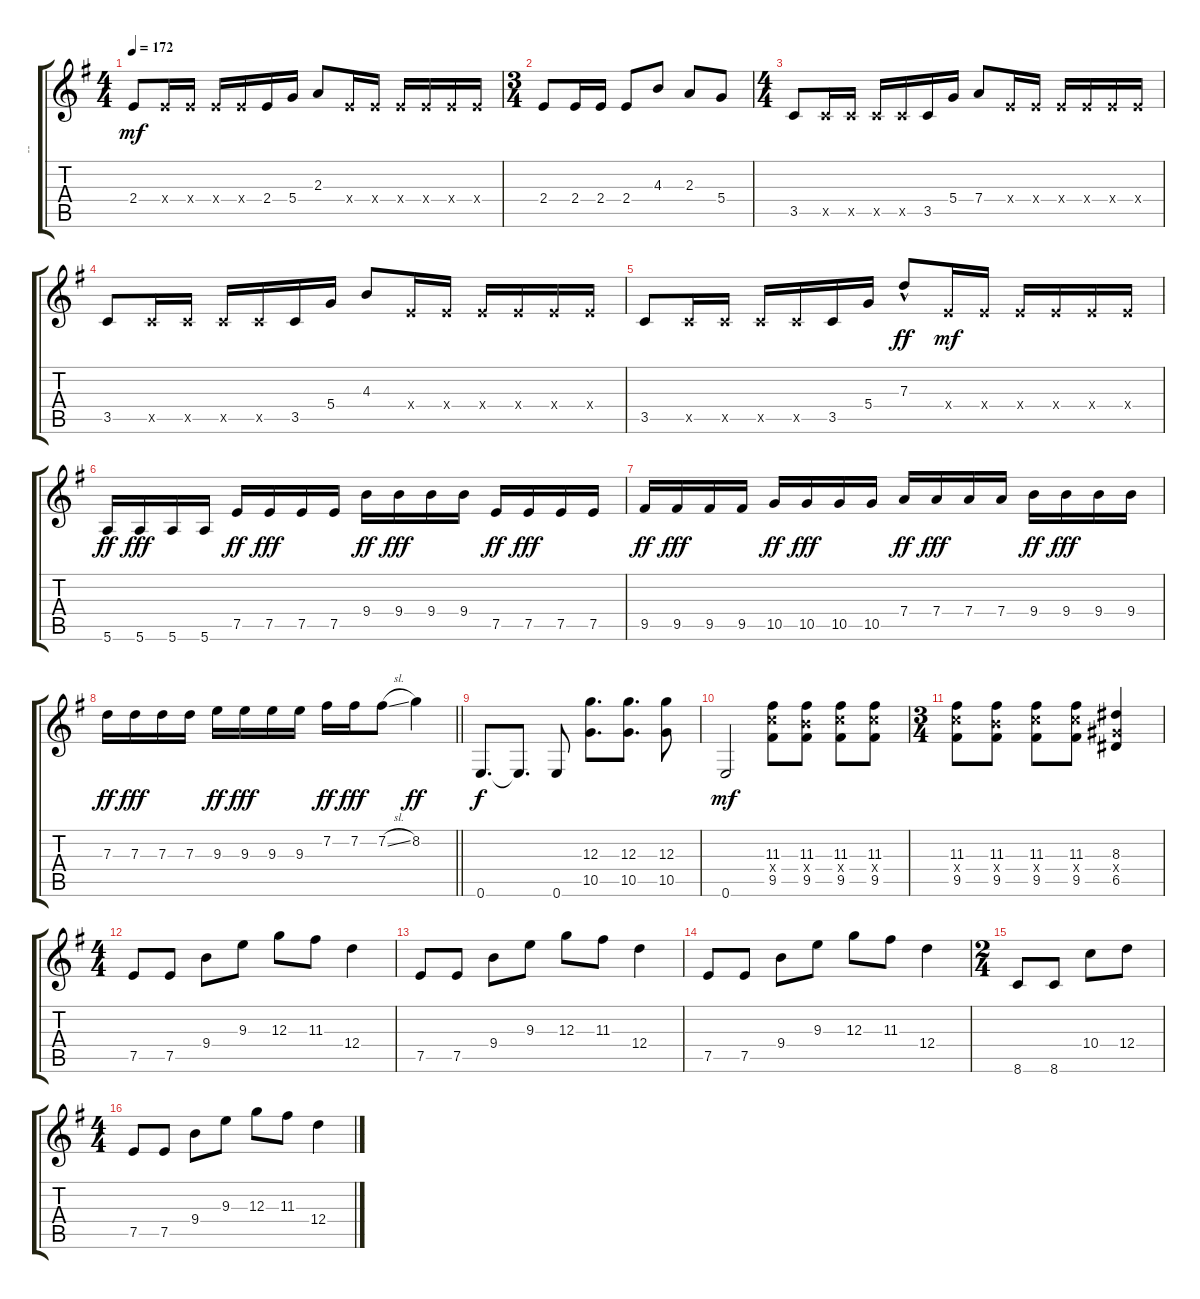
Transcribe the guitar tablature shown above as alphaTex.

\track ("--" "--") {instrument overdrivenguitar}
\staff {score tabs}
\tuning (E4 B3 G3 D3 A2 E2) {hide}
\ts (4 4)
\tempo 172
\clef g2
\ks g
2.4.8{dy mf} 2.4{x}.16 2.4{x}.16 2.4{x}.16 2.4{x}.16 2.4.16 5.4.16 2.3.8 2.4{x}.16 2.4{x}.16 2.4{x}.16 2.4{x}.16 2.4{x}.16 2.4{x}.16 |
\ts (3 4)
2.4.8 2.4.16 2.4.16 2.4.8 4.3.8 2.3.8 5.4.8 |
\ts (4 4)
3.5.8 3.5{x}.16 3.5{x}.16 3.5{x}.16 3.5{x}.16 3.5.16 5.4.16 7.4.8 2.4{x}.16 2.4{x}.16 2.4{x}.16 2.4{x}.16 2.4{x}.16 2.4{x}.16 |
3.5.8 3.5{x}.16 3.5{x}.16 3.5{x}.16 3.5{x}.16 3.5.16 5.4.16 4.3.8 2.4{x}.16 2.4{x}.16 2.4{x}.16 2.4{x}.16 2.4{x}.16 2.4{x}.16 |
3.5.8 3.5{x}.16 3.5{x}.16 3.5{x}.16 3.5{x}.16 3.5.16 5.4.16 7.3{hac}.8{dy ff} 2.4{x}.16{dy mf} 2.4{x}.16 2.4{x}.16 2.4{x}.16 2.4{x}.16 2.4{x}.16 |
5.6.16{dy ff} 5.6.16{dy fff} 5.6.16 5.6.16 7.5.16{dy ff} 7.5.16{dy fff} 7.5.16 7.5.16 9.4.16{dy ff} 9.4.16{dy fff} 9.4.16 9.4.16 7.5.16{dy ff} 7.5.16{dy fff} 7.5.16 7.5.16 |
9.5.16{dy ff} 9.5.16{dy fff} 9.5.16 9.5.16 10.5.16{dy ff} 10.5.16{dy fff} 10.5.16 10.5.16 7.4.16{dy ff} 7.4.16{dy fff} 7.4.16 7.4.16 9.4.16{dy ff} 9.4.16{dy fff} 9.4.16 9.4.16 |
\barLineRight lightlight
7.3.16{dy ff} 7.3.16{dy fff} 7.3.16 7.3.16 9.3.16{dy ff} 9.3.16{dy fff} 9.3.16 9.3.16 7.2.16{dy ff} 7.2.16{dy fff} 7.2{sl}.8 8.2.4{dy ff} |
\section ("" "")
0.6.8{d dy f volume 12} 0.6{t}.8{d} 0.6.8 (12.3 10.5).8{d} (12.3 10.5).8{d} (12.3 10.5).8 |
0.6.2{dy mf} (11.3 10.4{x} 9.5).8 (11.3 9.4{x} 9.5).8 (11.3 10.4{x} 9.5).8 (11.3 10.4{x} 9.5).8 |
\ts (3 4)
(11.3 10.4{x} 9.5).8 (11.3 9.4{x} 9.5).8 (11.3 10.4{x} 9.5).8 (11.3 10.4{x} 9.5).8 (8.3 6.4{x} 6.5).4 |
\ts (4 4)
7.5.8 7.5.8 9.4.8 9.3.8 12.3.8 11.3.8 12.4.4 |
7.5.8 7.5.8 9.4.8 9.3.8 12.3.8 11.3.8 12.4.4 |
7.5.8 7.5.8 9.4.8 9.3.8 12.3.8 11.3.8 12.4.4 |
\ts (2 4)
8.6.8 8.6.8 10.4.8 12.4.8 |
\ts (4 4)
7.5.8 7.5.8 9.4.8 9.3.8 12.3.8 11.3.8 12.4.4
